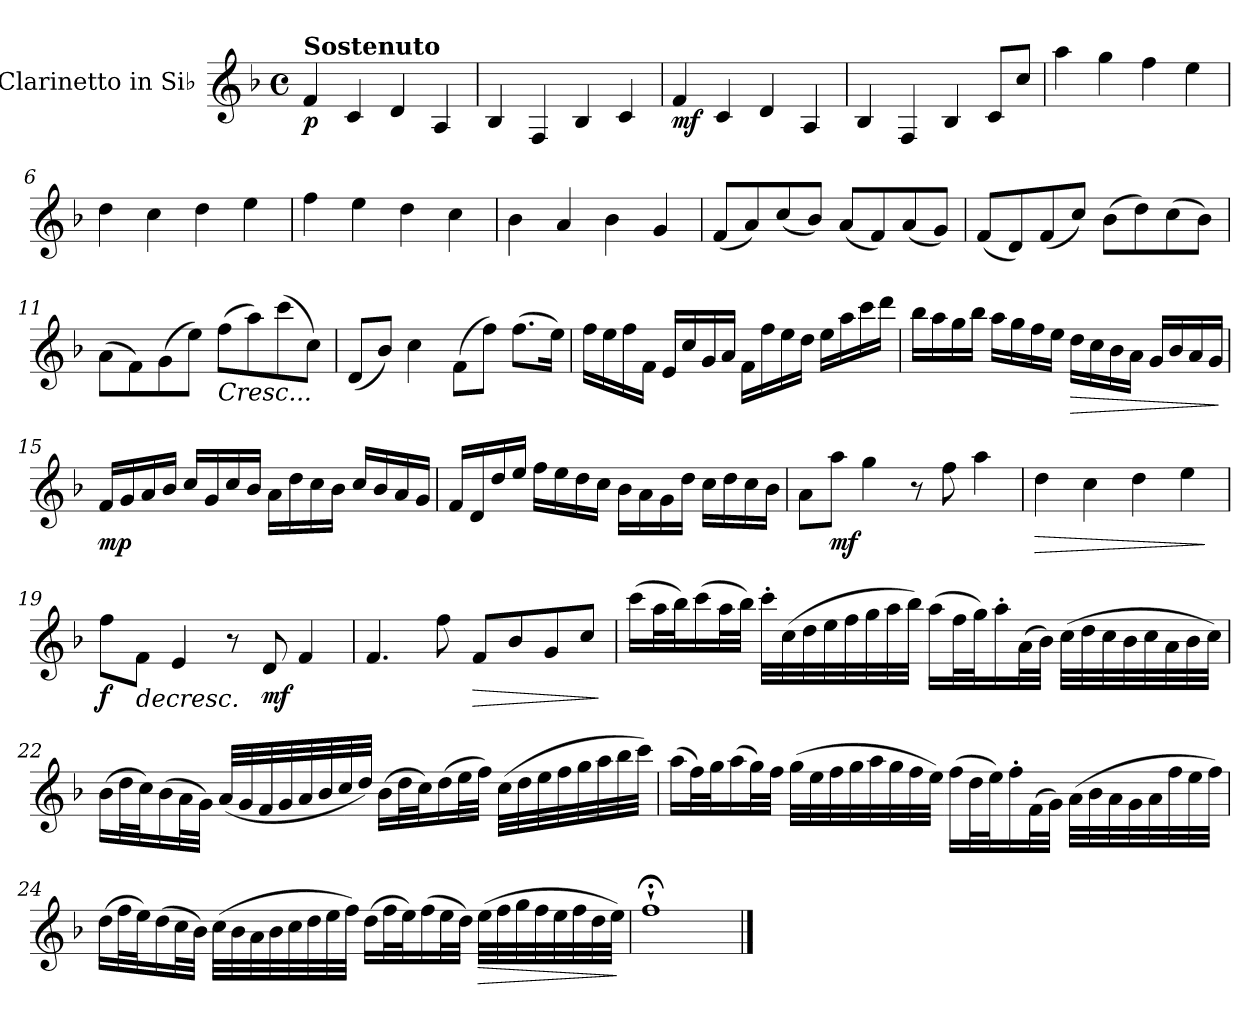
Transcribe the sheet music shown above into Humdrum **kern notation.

**kern	**dynam
*part1	*part1
*staff1	*staff1
*I"Clarinetto in Si♭	*
*I'Cl. Si♭	*
*clefG2	*
*ITrd1c2	*
*k[b-e-a-]	*
*M4/4	*
*met(c)	*
=1	=1
!LO:TX:a:B:t=Sostenuto	!
!	!LO:DY:b
4e-/	p
4B-/	.
4c/	.
4G/	.
=2	=2
4A-/	.
4E-/	.
4A-/	.
4B-/	.
=3	=3
!	!LO:DY:b
4e-/	mf
4B-/	.
4c/	.
4G/	.
=4	=4
4A-/	.
4E-/	.
4A-/	.
8B-/L	.
8b-/J	.
=5	=5
4gg\	.
4ff\	.
4ee-\	.
4dd\	.
=6	=6
4cc\	.
4b-\	.
4cc\	.
4dd\	.
=7	=7
4ee-\	.
4dd\	.
4cc\	.
4b-\	.
=8	=8
4a-\	.
4g/	.
4a-\	.
4f/	.
!!LO:LB:g=z
=9	=9
(8e-/L	.
8g/)	.
(8b-/	.
8a-/J)	.
(8g/L	.
8e-/)	.
(8g/	.
8f/J)	.
=10	=10
(8e-/L	.
8c/)	.
(8e-/	.
8b-/J)	.
(8a-\L	.
8cc\)	.
(8b-\	.
8a-\J)	.
=11	=11
(8g\L	.
8e-\)	.
(8f\	.
8dd\J)	.
!LO:TX:b:i:t=Cresc...	!
(8ee-\L	.
8gg\)	.
(8bb-\	.
8b-\J)	.
=12	=12
(8c/L	.
8a-/J)	.
4b-\	.
(8e-\L	.
8ee-\J)	.
(8.ee-\L	.
16dd\Jk)	.
!!LO:LB:g=z
=13	=13
16ee-\LL	.
16dd\	.
16ee-\	.
16e-\JJ	.
16d/LL	.
16b-/	.
16f/	.
16g/JJ	.
16e-\LL	.
16ee-\	.
16dd\	.
16cc\JJ	.
16dd\LL	.
16gg\	.
16bb-\	.
16ccc\JJ	.
=14	=14
16aa-\LL	.
16gg\	.
16ff\	.
16aa-\JJ	.
16gg\LL	.
16ff\	.
16ee-\	.
16dd\JJ	.
!	!LO:HP:b
16cc\LL	>
16b-\	.
16a-\	.
16g\JJ	.
16f/LL	.
16a-/	.
16g/	.
16f/JJ	.
.	]
!!LO:LB:g=z
=15	=15
!	!LO:DY:b
16e-/LL	mp
16f/	.
16g/	.
16a-/JJ	.
16b-/LL	.
16f/	.
16b-/	.
16a-/JJ	.
16g\LL	.
16cc\	.
16b-\	.
16a-\JJ	.
16b-/LL	.
16a-/	.
16g/	.
16f/JJ	.
=16	=16
16e-/LL	.
16c/	.
16cc/	.
16dd/JJ	.
16ee-\LL	.
16dd\	.
16cc\	.
16b-\JJ	.
16a-\LL	.
16g\	.
16f\	.
16cc\JJ	.
16b-\LL	.
16cc\	.
16b-\	.
16a-\JJ	.
=17	=17
8g\L	.
!	!LO:DY:b
8gg\J	mf
4ff\	.
8r	.
8ee-\	.
4gg\	.
=18	=18
!	!LO:HP:b
4cc\	>
4b-\	.
4cc\	.
4dd\	.
.	]
!!LO:LB:g=z
=19	=19
!	!LO:DY:b
8ee-\L	f
!	!LO:HP:b
8e-\J	>
4d/	.
8r	.
!	!LO:DY:b
8c/	mf
4e-/	.
.	]
=20	=20
4.e-/	.
8ee-\	.
!	!LO:HP:b
8e-/L	>
8a-/	.
8f/	.
8b-/J	.
.	]
=21	=21
(16bb-\LL	.
32gg\L	.
32aa-\J)	.
(16bb-\	.
32gg\L	.
32aa-\JJJ)	.
32bb-'\LLL	.
(32b-\	.
32cc\	.
32dd\	.
32ee-\	.
32ff\	.
32gg\	.
32aa-\JJJ)	.
(16gg\LL	.
32ee-\L	.
32ff\J)	.
16gg'\	.
(32g\L	.
32a-\JJJ)	.
(32b-\LLL	.
32cc\	.
32b-\	.
32a-\	.
32b-\	.
32g\	.
32a-\	.
32b-\JJJ)	.
!!LO:LB:g=z
=22	=22
(16a-\LL	.
32cc\L	.
32b-\J)	.
(16a-\	.
32g\L	.
32f\JJJ)	.
(32g/LLL	.
32f/	.
32e-/	.
32f/	.
32g/	.
32a-/	.
32b-/	.
32cc/JJJ)	.
(16a-\LL	.
32cc\L	.
32b-\J)	.
(16cc\	.
32dd\L	.
32ee-\JJJ)	.
(32b-\LLL	.
32cc\	.
32dd\	.
32ee-\	.
32ff\	.
32gg\	.
32aa-\	.
32bb-\JJJ)	.
!!LO:LB:g=z
=23	=23
(16gg\LL	.
32ee-\L)	.
32ff\J	.
(16gg\	.
32ff\L)	.
32ee-\JJJ	.
(32ff\LLL	.
32dd\	.
32ee-\	.
32ff\	.
32gg\	.
32ff\	.
32ee-\	.
32dd\JJJ)	.
(16ee-\LL	.
32cc\L	.
32dd\J)	.
16ee-'\	.
(32e-\L	.
32f\JJJ)	.
(32g\LLL	.
32a-\	.
32g\	.
32f\	.
32g\	.
32ee-\	.
32dd\	.
32ee-\JJJ)	.
!!LO:LB:g=z
=24	=24
(16cc\LL	.
32ee-\L	.
32dd\J)	.
(16cc\	.
32b-\L	.
32a-\JJJ)	.
(32b-\LLL	.
32a-\	.
32g\	.
32a-\	.
32b-\	.
32cc\	.
32dd\	.
32ee-\JJJ)	.
(16cc\LL	.
32ee-\L	.
32dd\J)	.
(16ee-\	.
32dd\L	.
32cc\JJJ)	.
!	!LO:HP:b
(32dd\LLL	>
32ee-\	.
32ff\	.
32ee-\	.
32dd\	.
32ee-\	.
32cc\	.
32dd\JJJ)	.
.	]
=25	=25
1ee-;<`	.
==	==
*-	*-
